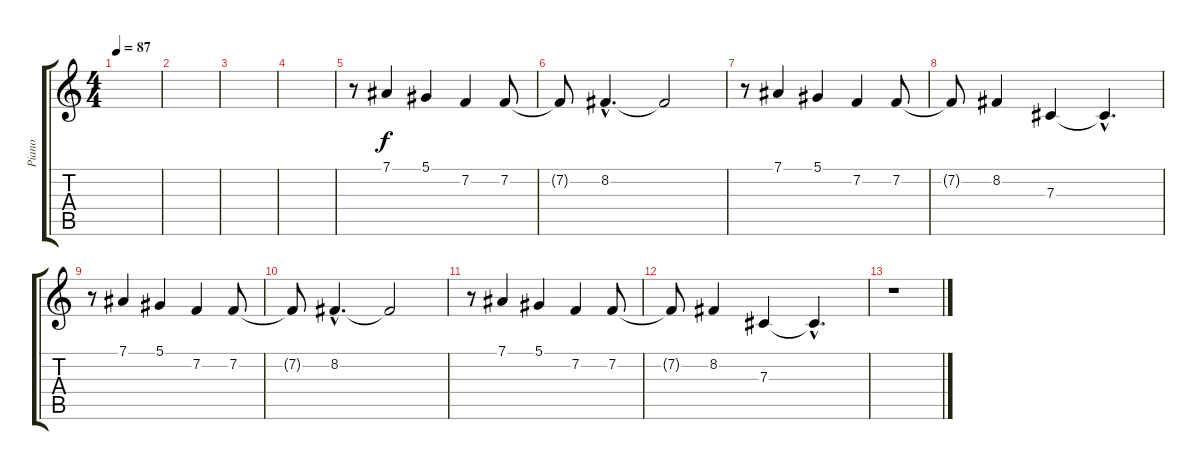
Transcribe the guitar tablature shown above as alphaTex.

\track ("Piano" "Piano") {instrument brightacousticpiano}
\staff {score tabs}
\tuning (Eb4 Bb3 Gb3 Db3 Ab2 Eb2) {hide}
\ts (4 4)
\tempo 87
\clef g2
\ks c
|
|
|
|
r.8 7.1.4 5.1.4 7.2.4 7.2.8 |
7.2{t}.8 8.2{hac}.4{d} 8.2{t}.2 |
r.8 7.1.4 5.1.4 7.2.4 7.2.8 |
7.2{t}.8 8.2.4 7.3.4 7.3{hac t}.4{d} |
r.8 7.1.4 5.1.4 7.2.4 7.2.8 |
7.2{t}.8 8.2{hac}.4{d} 8.2{t}.2 |
r.8 7.1.4 5.1.4 7.2.4 7.2.8 |
7.2{t}.8 8.2.4 7.3.4 7.3{hac t}.4{d} |
r.1
